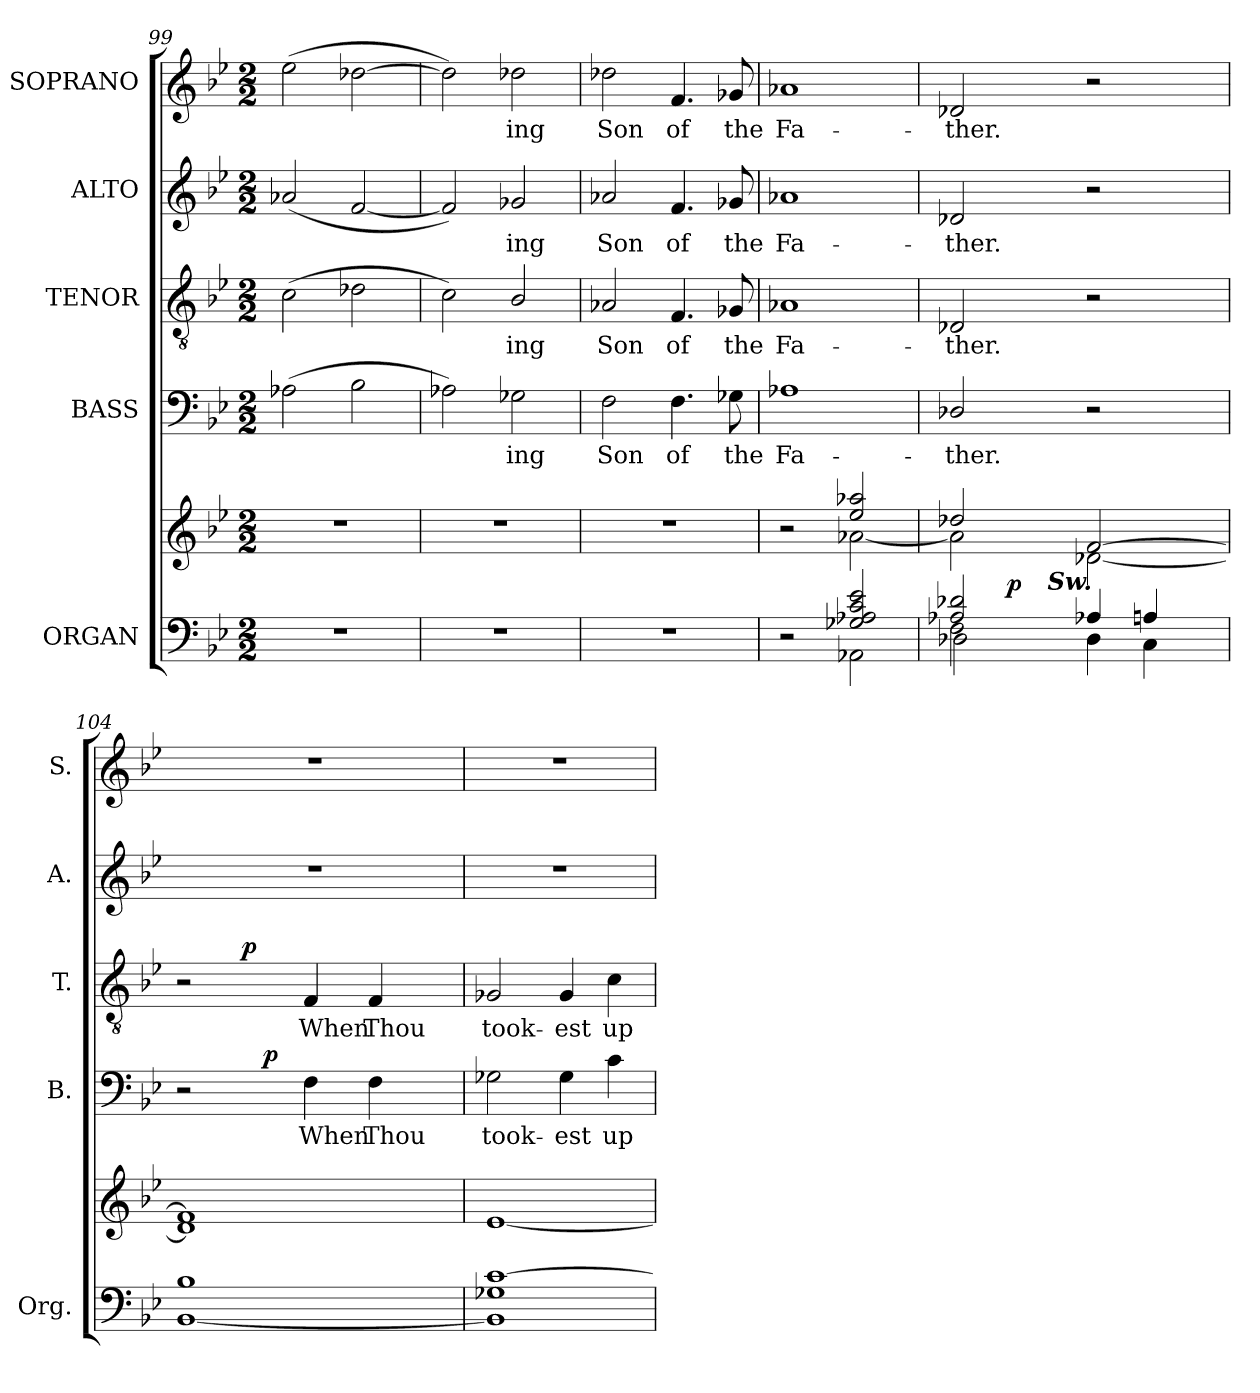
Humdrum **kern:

**kern	**kern	**dynam	**kern	**text	**dynam	**kern	**text	**dynam	**kern	**text	**kern	**text
*part5	*part5	*part5	*part4	*part4	*part4	*part3	*part3	*part3	*part2	*part2	*part1	*part1
*staff6	*staff5	*staff5/6	*staff4	*staff4	*staff4	*staff3	*staff3	*staff3	*staff2	*staff2	*staff1	*staff1
*I"ORGAN	*	*	*I"BASS	*	*	*I"TENOR	*	*	*I"ALTO	*	*I"SOPRANO	*
*I'Org.	*	*	*I'B.	*	*	*I'T.	*	*	*I'A.	*	*I'S.	*
*clefF4	*clefG2	*	*clefF4	*	*	*clefGv2	*	*	*clefG2	*	*clefG2	*
*	*	*	*	*	*	*ITrd7c12	*	*	*	*	*	*
*k[b-e-]	*k[b-e-]	*	*k[b-e-]	*	*	*k[b-e-]	*	*	*k[b-e-]	*	*k[b-e-]	*
*B-:	*B-:	*	*B-:	*	*	*B-:	*	*	*B-:	*	*B-:	*
*M2/2	*M2/2	*	*M2/2	*	*	*M2/2	*	*	*M2/2	*	*M2/2	*
=99	=99	=99	=99	=99	=99	=99	=99	=99	=99	=99	=99	=99
1r	1r	.	(2A-Xi\	.	.	(2Ci\	.	.	(2a-Xi/	.	(2ee-i\	.
!	!	!	!	!LO:LY:b:color=#000000	!	!	!	!	!	!	!	!
!	!	!	!	!	!	!	!LO:LY:b:color=#000000	!	!	!	!	!
!	!	!	!	!	!	!	!	!	!	!LO:LY:b:color=#000000	!	!
!	!	!	!	!	!	!	!	!	!	!	!	!LO:LY:b:color=#000000
.	.	.	2B-i\	--	.	2D-Xi\	--	.	[2fi/	--	[2dd-Xi\	--
=100	=100	=100	=100	=100	=100	=100	=100	=100	=100	=100	=100	=100
!	!	!	!	!LO:LY:b:color=#000000	!	!	!	!	!	!	!	!
!	!	!	!	!	!	!	!LO:LY:b:color=#000000	!	!	!	!	!
!	!	!	!	!	!	!	!	!	!	!LO:LY:b:color=#000000	!	!
!	!	!	!	!	!	!	!	!	!	!	!	!LO:LY:b:color=#000000
1r	1r	.	2A-Xi\)	-	.	2Ci\)	-	.	2fi/])	-	2dd-i\])	-
!	!	!	!	!LO:LY:b:color=#000000	!	!	!	!	!	!	!	!
!	!	!	!	!	!	!	!LO:LY:b:color=#000000	!	!	!	!	!
!	!	!	!	!	!	!	!	!	!	!LO:LY:b:color=#000000	!	!
!	!	!	!	!	!	!	!	!	!	!	!	!LO:LY:b:color=#000000
.	.	.	2G-Xi\	ing	.	2BB-i/	ing	.	2g-Xi/	ing	2dd-Xi\	ing
=101	=101	=101	=101	=101	=101	=101	=101	=101	=101	=101	=101	=101
!	!	!	!	!LO:LY:b:color=#000000	!	!	!	!	!	!	!	!
!	!	!	!	!	!	!	!LO:LY:b:color=#000000	!	!	!	!	!
!	!	!	!	!	!	!	!	!	!	!LO:LY:b:color=#000000	!	!
!	!	!	!	!	!	!	!	!	!	!	!	!LO:LY:b:color=#000000
1r	1r	.	2Fi\	Son	.	2AA-Xi/	Son	.	2a-Xi/	Son	2dd-Xi\	Son
!	!	!	!	!LO:LY:b:color=#000000	!	!	!	!	!	!	!	!
!	!	!	!	!	!	!	!LO:LY:b:color=#000000	!	!	!	!	!
!	!	!	!	!	!	!	!	!	!	!LO:LY:b:color=#000000	!	!
!	!	!	!	!	!	!	!	!	!	!	!	!LO:LY:b:color=#000000
.	.	.	4.Fi\	of	.	4.FFi/	of	.	4.fi/	of	4.fi/	of
!	!	!	!	!LO:LY:b:color=#000000	!	!	!	!	!	!	!	!
!	!	!	!	!	!	!	!LO:LY:b:color=#000000	!	!	!	!	!
!	!	!	!	!	!	!	!	!	!	!LO:LY:b:color=#000000	!	!
!	!	!	!	!	!	!	!	!	!	!	!	!LO:LY:b:color=#000000
.	.	.	8G-Xi\	the	.	8GG-Xi/	the	.	8g-Xi/	the	8g-Xi/	the
=102	=102	=102	=102	=102	=102	=102	=102	=102	=102	=102	=102	=102
*^	*^	*	*	*	*	*	*	*	*	*	*	*
!	!	!	!	!	!	!LO:LY:b:color=#000000	!	!	!	!	!	!	!	!
!	!	!	!	!	!	!	!	!	!LO:LY:b:color=#000000	!	!	!	!	!
!	!	!	!	!	!	!	!	!	!	!	!	!LO:LY:b:color=#000000	!	!
!	!	!	!	!	!	!	!	!	!	!	!	!	!	!LO:LY:b:color=#000000
2r	2ryy	2r	2ryy	.	1A-Xi	Fa-	.	1AA-Xi	Fa-	.	1a-Xi	Fa-	1a-Xi	Fa-
2G-Xi/ 2A-Xi 2ci 2e-i	2AA-Xi\	2ee-i/ 2aa-Xi	[2a-Xi\	.	.	.	.	.	.	.	.	.	.	.
=103	=103	=103	=103	=103	=103	=103	=103	=103	=103	=103	=103	=103	=103	=103
*	*^	*	*	*	*	*	*	*	*	*	*	*	*	*
!	!	!	!	!	!	!	!LO:LY:b:color=#000000	!	!	!	!	!	!	!	!
!	!	!	!	!	!	!	!	!	!	!LO:LY:b:color=#000000	!	!	!	!	!
!	!	!	!	!	!	!	!	!	!	!	!	!	!LO:LY:b:color=#000000	!	!
!	!	!	!	!	!	!	!	!	!	!	!	!	!	!	!LO:LY:b:color=#000000
*	*^	*^	*	*	*	*	*	*	*	*	*	*	*	*	*
*	*	*	*	*	*	*	*	*	*	*	*	*	*	*	*	*	*
2Fi\	2A-Xi/ 2d-Xi	2D-Xi\	8ryy	4ryy	2dd-Xi/	2a-i\]	.	2D-Xi/	-ther.	.	2DD-Xi/	-ther.	.	2d-Xi/	-ther.	2d-Xi/	-ther.
.	.	.	16ryy	.	.	.	.	.	.	.	.	.	.	.	.	.	.
.	.	.	128.ryy	.	.	.	.	.	.	.	.	.	.	.	.	.	.
.	.	.	2ryy	.	.	.	p	.	.	.	.	.	.	.	.	.	.
.	.	.	.	32ryy	.	.	.	.	.	.	.	.	.	.	.	.	.
.	.	.	.	64ryy	.	.	.	.	.	.	.	.	.	.	.	.	.
.	.	.	.	512.ryy	.	.	.	.	.	.	.	.	.	.	.	.	.
!	!	!	!	!LO:TX:a:Bi:t=Sw.	!	!	!	!	!	!	!	!	!	!	!	!	!
.	.	.	.	2ryy	.	.	.	.	.	.	.	.	.	.	.	.	.
2ryy	4A-Xi/	4D-i\	.	.	[2fi/	[2d-Xi\	.	2r	.	.	2r	.	.	2r	.	2r	.
.	.	.	4ryy	.	.	.	.	.	.	.	.	.	.	.	.	.	.
.	4Ani/	4Ci\	.	.	.	.	.	.	.	.	.	.	.	.	.	.	.
.	.	.	.	8ryy	.	.	.	.	.	.	.	.	.	.	.	.	.
.	.	.	.	16ryy	.	.	.	.	.	.	.	.	.	.	.	.	.
.	.	.	32ryy	.	.	.	.	.	.	.	.	.	.	.	.	.	.
.	.	.	64ryy	.	.	.	.	.	.	.	.	.	.	.	.	.	.
.	.	.	.	128ryy	.	.	.	.	.	.	.	.	.	.	.	.	.
.	.	.	.	256ryy	.	.	.	.	.	.	.	.	.	.	.	.	.
.	.	.	256ryy	.	.	.	.	.	.	.	.	.	.	.	.	.	.
.	.	.	.	1024ryy	.	.	.	.	.	.	.	.	.	.	.	.	.
*	*v	*v	*v	*v	*	*	*	*	*	*	*	*	*	*	*	*	*
=104	=104	=104	=104	=104	=104	=104	=104	=104	=104	=104	=104	=104	=104	=104
*	*	*	*	*	*^	*	*	*^	*	*	*	*	*	*
1B-i	[1BB-i	1fi]	1d-i]	.	2r	4ryy	.	.	2r	4ryy	.	.	1r	.	1r	.
.	.	.	.	.	.	32ryy	.	.	.	64ryy	.	.	.	.	.	.
.	.	.	.	.	.	.	.	.	.	128ryy	.	.	.	.	.	.
.	.	.	.	.	.	.	.	.	.	512ryy	.	.	.	.	.	.
.	.	.	.	.	.	.	.	.	.	2ryy	.	p	.	.	.	.
.	.	.	.	.	.	64ryy	.	.	.	.	.	.	.	.	.	.
.	.	.	.	.	.	128ryy	.	.	.	.	.	.	.	.	.	.
.	.	.	.	.	.	512ryy	.	.	.	.	.	.	.	.	.	.
.	.	.	.	.	.	2ryy	.	p	.	.	.	.	.	.	.	.
!	!	!	!	!	!	!	!LO:LY:b:color=#000000	!	!	!	!	!	!	!	!	!
!	!	!	!	!	!	!	!	!	!	!	!LO:LY:b:color=#000000	!	!	!	!	!
.	.	.	.	.	4Fi\	.	When	.	4FFi/	.	When	.	.	.	.	.
!	!	!	!	!	!	!	!LO:LY:b:color=#000000	!	!	!	!	!	!	!	!	!
!	!	!	!	!	!	!	!	!	!	!	!LO:LY:b:color=#000000	!	!	!	!	!
.	.	.	.	.	4Fi\	.	Thou	.	4FFi/	.	Thou	.	.	.	.	.
.	.	.	.	.	.	.	.	.	.	8ryy	.	.	.	.	.	.
.	.	.	.	.	.	8ryy	.	.	.	.	.	.	.	.	.	.
.	.	.	.	.	.	.	.	.	.	16ryy	.	.	.	.	.	.
.	.	.	.	.	.	16ryy	.	.	.	.	.	.	.	.	.	.
.	.	.	.	.	.	.	.	.	.	32ryy	.	.	.	.	.	.
.	.	.	.	.	.	256.ryy	.	.	.	256.ryy	.	.	.	.	.	.
*	*	*v	*v	*	*	*	*	*	*v	*v	*	*	*	*	*	*
*	*	*	*	*v	*v	*	*	*	*	*	*	*	*	*
!!LO:PB:g=z
=105	=105	=105	=105	=105	=105	=105	=105	=105	=105	=105	=105	=105	=105
*	*^	*	*	*	*	*	*	*	*	*	*	*	*
*	*	*	*^	*	*^	*	*	*^	*	*	*	*	*	*
!	!	!	!	!	!	!	!	!LO:LY:b:color=#000000	!	!	!	!	!	!	!	!	!
*	*	*	*v	*v	*	*	*	*	*	*v	*v	*	*	*	*	*	*
*	*	*	*	*	*v	*v	*	*	*	*	*	*	*	*	*
*	*	*	*^	*	*^	*	*	*^	*	*	*	*	*	*
!	!	!	!	!	!	!	!	!	!	!	!	!LO:LY:b:color=#000000	!	!	!	!	!
*	*	*	*v	*v	*	*	*	*	*	*v	*v	*	*	*	*	*	*
*	*	*	*	*	*v	*v	*	*	*	*	*	*	*	*	*
[1ci	1G-Xi	1BB-i]	[1e-i	.	2G-Xi\	took-	.	2GG-Xi/	took-	.	1r	.	1r	.
!	!	!	!	!	!	!LO:LY:b:color=#000000	!	!	!	!	!	!	!	!
!	!	!	!	!	!	!	!	!	!LO:LY:b:color=#000000	!	!	!	!	!
.	.	.	.	.	4G-i\	-est	.	4GG-i/	-est	.	.	.	.	.
!	!	!	!	!	!	!LO:LY:b:color=#000000	!	!	!	!	!	!	!	!
!	!	!	!	!	!	!	!	!	!LO:LY:b:color=#000000	!	!	!	!	!
.	.	.	.	.	4ci\	up-	.	4Ci\	up-	.	.	.	.	.
*v	*v	*v	*	*	*	*	*	*	*	*	*	*	*	*
=	=	=	=	=	=	=	=	=	=	=	=	=
*-	*-	*-	*-	*-	*-	*-	*-	*-	*-	*-	*-	*-
